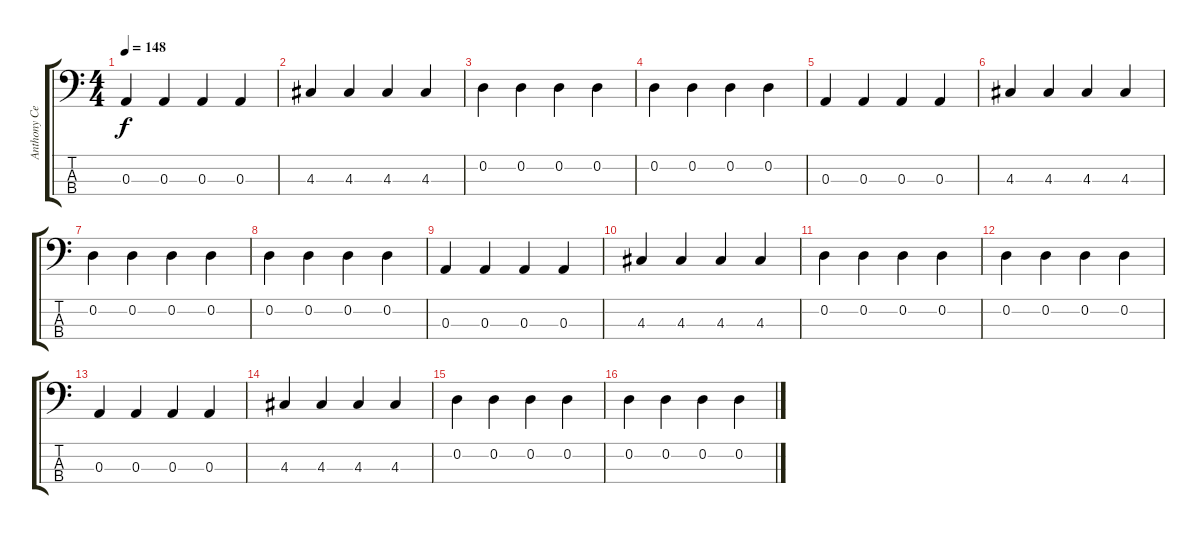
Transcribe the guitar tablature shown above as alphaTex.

\track ("Anthony Celestino - Bass" "Anthony Ce") {instrument electricbassfinger}
\staff {score tabs}
\tuning (G2 D2 A1 E1) {hide}
\ts (4 4)
\tempo 148
\clef f4
\ks c
0.3.4{dy f} 0.3.4 0.3.4 0.3.4 |
4.3.4 4.3.4 4.3.4 4.3.4 |
0.2.4 0.2.4 0.2.4 0.2.4 |
0.2.4 0.2.4 0.2.4 0.2.4 |
0.3.4 0.3.4 0.3.4 0.3.4 |
4.3.4 4.3.4 4.3.4 4.3.4 |
0.2.4 0.2.4 0.2.4 0.2.4 |
0.2.4 0.2.4 0.2.4 0.2.4 |
0.3.4 0.3.4 0.3.4 0.3.4 |
4.3.4 4.3.4 4.3.4 4.3.4 |
0.2.4 0.2.4 0.2.4 0.2.4 |
0.2.4 0.2.4 0.2.4 0.2.4 |
0.3.4 0.3.4 0.3.4 0.3.4 |
4.3.4 4.3.4 4.3.4 4.3.4 |
0.2.4 0.2.4 0.2.4 0.2.4 |
0.2.4 0.2.4 0.2.4 0.2.4
